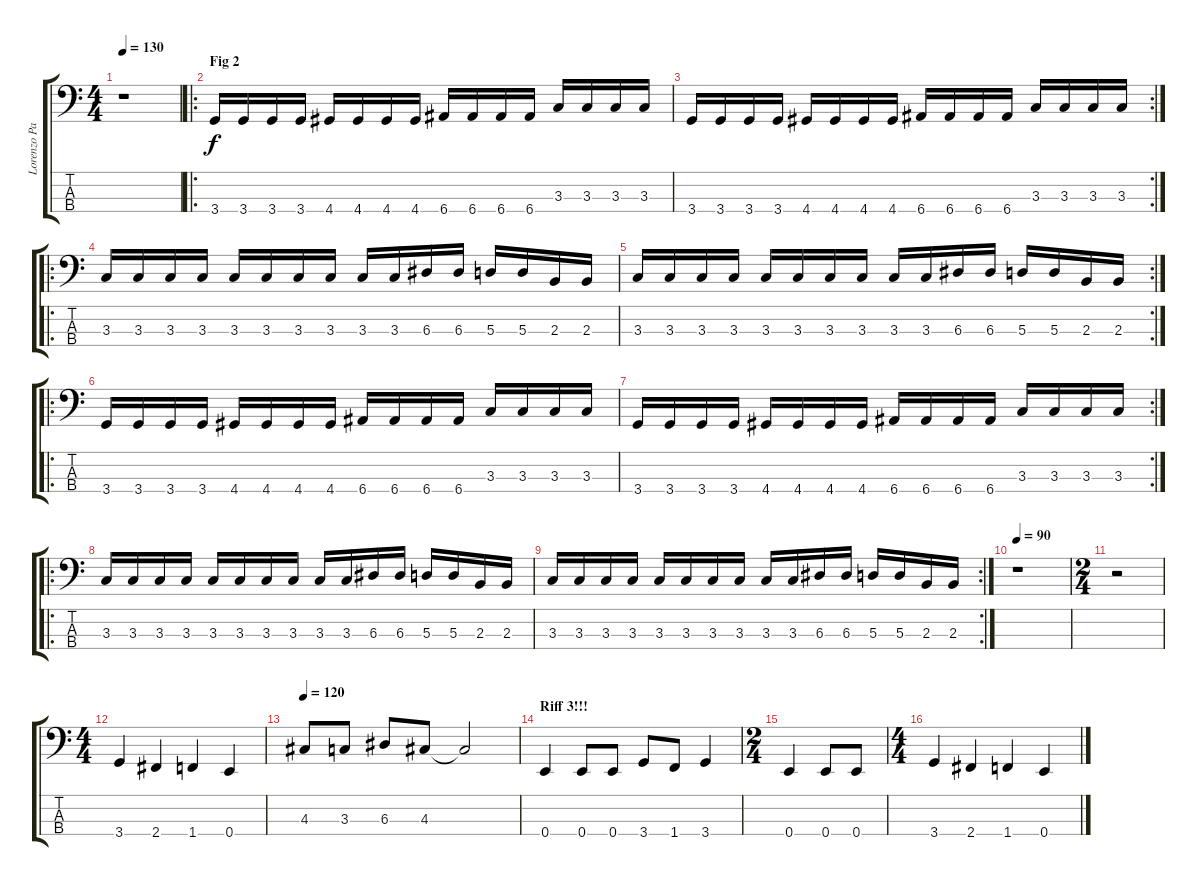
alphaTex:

\track ("Lorenzo Partida" "Lorenzo Pa") {instrument electricbasspick}
\staff {score tabs}
\tuning (G2 D2 A1 E1) {hide}
\ts (4 4)
\tempo 130
\clef f4
\ks c
r.1{dy f} |
\ro
\section ("" "Fig 2")
3.4.16 3.4.16 3.4.16 3.4.16 4.4.16 4.4.16 4.4.16 4.4.16 6.4.16 6.4.16 6.4.16 6.4.16 3.3.16 3.3.16 3.3.16 3.3.16 |
\rc 2
3.4.16 3.4.16 3.4.16 3.4.16 4.4.16 4.4.16 4.4.16 4.4.16 6.4.16 6.4.16 6.4.16 6.4.16 3.3.16 3.3.16 3.3.16 3.3.16 |
\ro
3.3.16 3.3.16 3.3.16 3.3.16 3.3.16 3.3.16 3.3.16 3.3.16 3.3.16 3.3.16 6.3.16 6.3.16 5.3.16 5.3.16 2.3.16 2.3.16 |
\rc 2
3.3.16 3.3.16 3.3.16 3.3.16 3.3.16 3.3.16 3.3.16 3.3.16 3.3.16 3.3.16 6.3.16 6.3.16 5.3.16 5.3.16 2.3.16 2.3.16 |
\ro
3.4.16 3.4.16 3.4.16 3.4.16 4.4.16 4.4.16 4.4.16 4.4.16 6.4.16 6.4.16 6.4.16 6.4.16 3.3.16 3.3.16 3.3.16 3.3.16 |
\rc 2
3.4.16 3.4.16 3.4.16 3.4.16 4.4.16 4.4.16 4.4.16 4.4.16 6.4.16 6.4.16 6.4.16 6.4.16 3.3.16 3.3.16 3.3.16 3.3.16 |
\ro
3.3.16 3.3.16 3.3.16 3.3.16 3.3.16 3.3.16 3.3.16 3.3.16 3.3.16 3.3.16 6.3.16 6.3.16 5.3.16 5.3.16 2.3.16 2.3.16 |
\rc 2
3.3.16 3.3.16 3.3.16 3.3.16 3.3.16 3.3.16 3.3.16 3.3.16 3.3.16 3.3.16 6.3.16 6.3.16 5.3.16 5.3.16 2.3.16 2.3.16 |
\tempo 90
r.1 |
\ts (2 4)
r.2 |
\ts (4 4)
3.4.4 2.4.4 1.4.4 0.4.4 |
\tempo 120
4.3.8 3.3.8 6.3.8 4.3.8 4.3{t}.2 |
\section ("" "Riff 3!!!")
0.4.4 0.4.8 0.4.8 3.4.8 1.4.8 3.4.4 |
\ts (2 4)
0.4.4 0.4.8 0.4.8 |
\ts (4 4)
3.4.4 2.4.4 1.4.4 0.4.4
